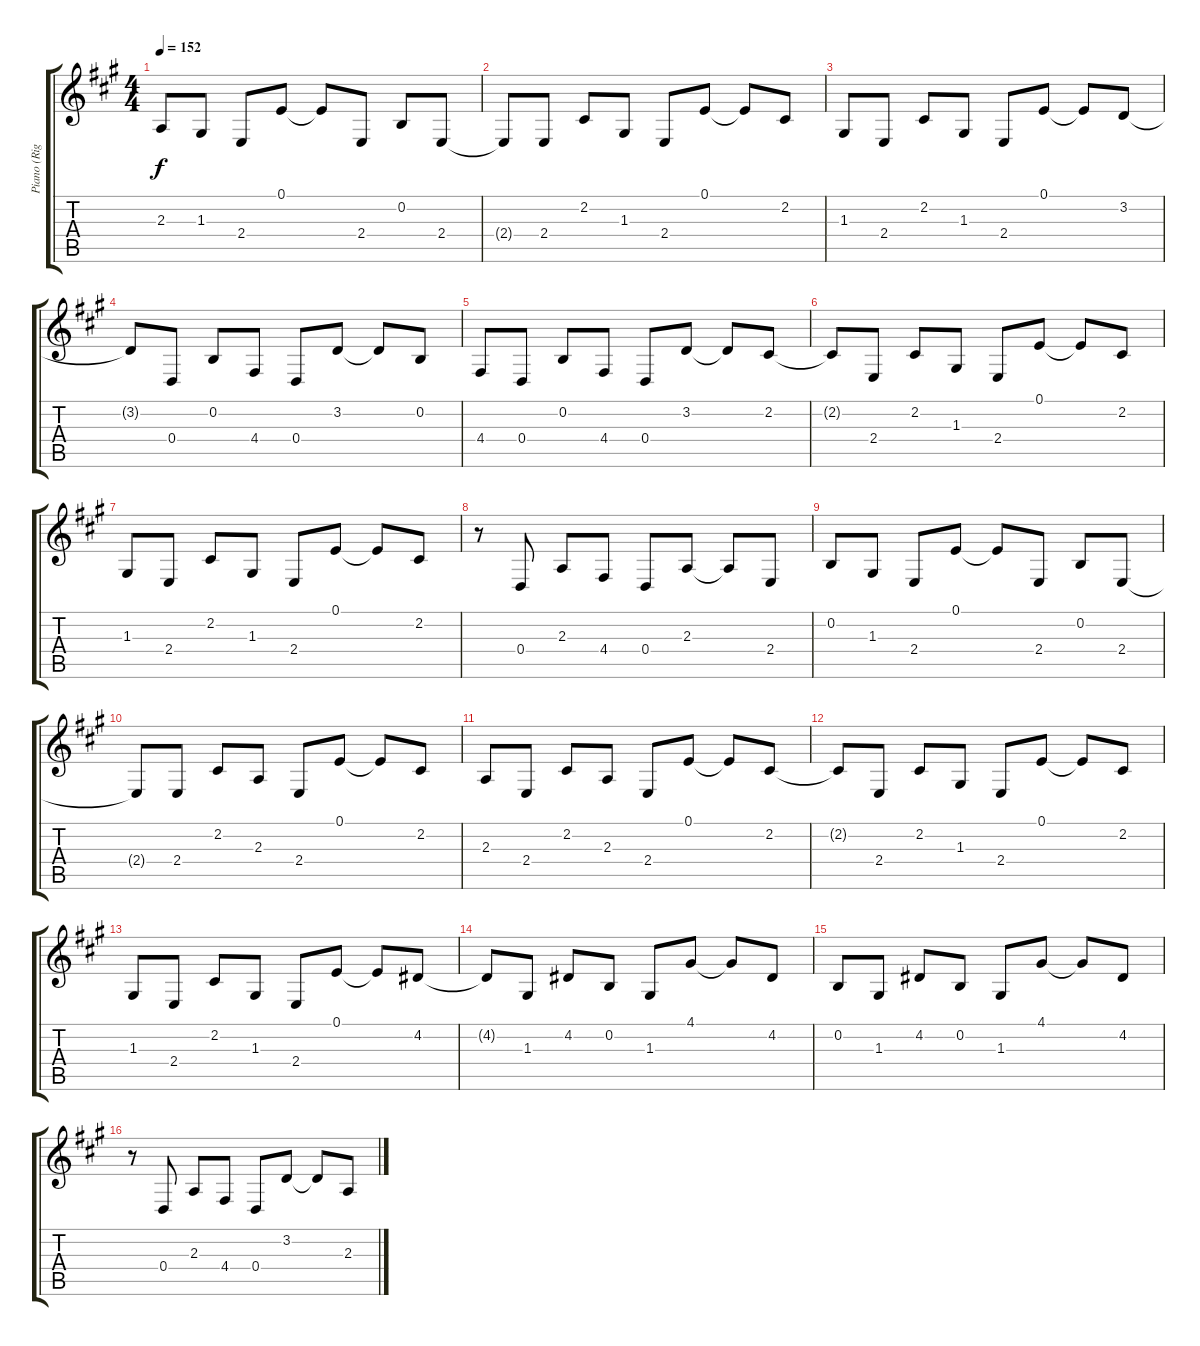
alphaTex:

\track ("Piano (Right Hand)" "Piano (Rig") {instrument acousticgrandpiano}
\staff {score tabs}
\tuning (E4 B3 G3 D3 A2 E2) {hide}
\ts (4 4)
\tempo 152
\clef g2
\ks a
2.3{t}.8{dy f} 1.3.8 2.4.8 0.1.8 0.1{t}.8 2.4.8 0.2.8 2.4.8 |
2.4{t}.8 2.4.8 2.2.8 1.3.8 2.4.8 0.1.8 0.1{t}.8 2.2.8 |
1.3.8 2.4.8 2.2.8 1.3.8 2.4.8 0.1.8 0.1{t}.8 3.2.8 |
3.2{t}.8 0.4.8 0.2.8 4.4.8 0.4.8 3.2.8 3.2{t}.8 0.2.8 |
4.4.8 0.4.8 0.2.8 4.4.8 0.4.8 3.2.8 3.2{t}.8 2.2.8 |
2.2{t}.8 2.4.8 2.2.8 1.3.8 2.4.8 0.1.8 0.1{t}.8 2.2.8 |
1.3.8 2.4.8 2.2.8 1.3.8 2.4.8 0.1.8 0.1{t}.8 2.2.8 |
r.8 0.4.8 2.3.8 4.4.8 0.4.8 2.3.8 2.3{t}.8 2.4.8 |
0.2.8 1.3.8 2.4.8 0.1.8 0.1{t}.8 2.4.8 0.2.8 2.4.8 |
2.4{t}.8 2.4.8 2.2.8 2.3.8 2.4.8 0.1.8 0.1{t}.8 2.2.8 |
2.3.8 2.4.8 2.2.8 2.3.8 2.4.8 0.1.8 0.1{t}.8 2.2.8 |
2.2{t}.8 2.4.8 2.2.8 1.3.8 2.4.8 0.1.8 0.1{t}.8 2.2.8 |
1.3.8 2.4.8 2.2.8 1.3.8 2.4.8 0.1.8 0.1{t}.8 4.2.8 |
4.2{t}.8 1.3.8 4.2.8 0.2.8 1.3.8 4.1.8 4.1{t}.8 4.2.8 |
0.2.8 1.3.8 4.2.8 0.2.8 1.3.8 4.1.8 4.1{t}.8 4.2.8 |
r.8 0.4.8 2.3.8 4.4.8 0.4.8 3.2.8 3.2{t}.8 2.3.8
